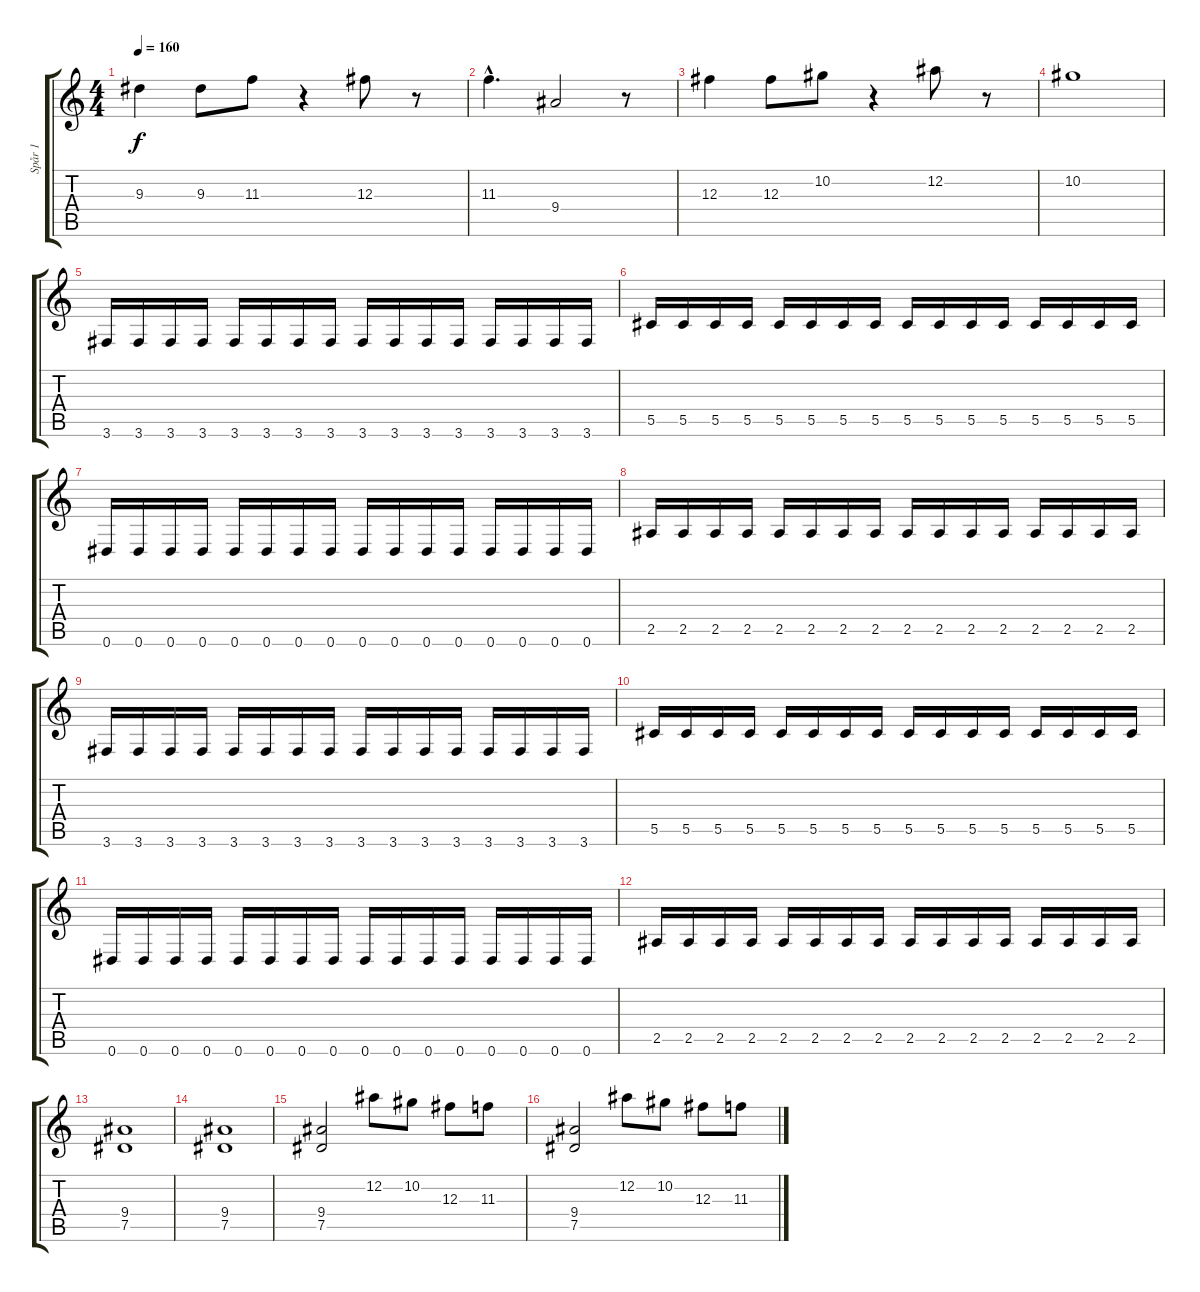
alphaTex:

\track ("Spår 1" "Spår 1") {instrument distortionguitar}
\staff {score tabs}
\tuning (Eb4 Bb3 Gb3 Db3 Ab2 Eb2) {hide}
\ts (4 4)
\tempo 160
\clef g2
\ks c
9.3.4{dy f volume 12} 9.3.8 11.3.8 r.4 12.3.8 r.8 |
11.3{hac}.4{d} 9.4.2 r.8 |
12.3.4 12.3.8 10.2.8 r.4 12.2.8 r.8 |
10.2.1 |
3.6.16 3.6.16 3.6.16 3.6.16 3.6.16 3.6.16 3.6.16 3.6.16 3.6.16 3.6.16 3.6.16 3.6.16 3.6.16 3.6.16 3.6.16 3.6.16 |
5.5.16 5.5.16 5.5.16 5.5.16 5.5.16 5.5.16 5.5.16 5.5.16 5.5.16 5.5.16 5.5.16 5.5.16 5.5.16 5.5.16 5.5.16 5.5.16 |
0.6.16 0.6.16 0.6.16 0.6.16 0.6.16 0.6.16 0.6.16 0.6.16 0.6.16 0.6.16 0.6.16 0.6.16 0.6.16 0.6.16 0.6.16 0.6.16 |
2.5.16 2.5.16 2.5.16 2.5.16 2.5.16 2.5.16 2.5.16 2.5.16 2.5.16 2.5.16 2.5.16 2.5.16 2.5.16 2.5.16 2.5.16 2.5.16 |
3.6.16 3.6.16 3.6.16 3.6.16 3.6.16 3.6.16 3.6.16 3.6.16 3.6.16 3.6.16 3.6.16 3.6.16 3.6.16 3.6.16 3.6.16 3.6.16 |
5.5.16 5.5.16 5.5.16 5.5.16 5.5.16 5.5.16 5.5.16 5.5.16 5.5.16 5.5.16 5.5.16 5.5.16 5.5.16 5.5.16 5.5.16 5.5.16 |
0.6.16 0.6.16 0.6.16 0.6.16 0.6.16 0.6.16 0.6.16 0.6.16 0.6.16 0.6.16 0.6.16 0.6.16 0.6.16 0.6.16 0.6.16 0.6.16 |
2.5.16 2.5.16 2.5.16 2.5.16 2.5.16 2.5.16 2.5.16 2.5.16 2.5.16 2.5.16 2.5.16 2.5.16 2.5.16 2.5.16 2.5.16 2.5.16 |
(9.4 7.5).1 |
(9.4 7.5).1 |
(9.4 7.5).2{volume 13} 12.2.8 10.2.8 12.3.8 11.3.8 |
(9.4 7.5).2{volume 16} 12.2.8 10.2.8 12.3.8 11.3.8
